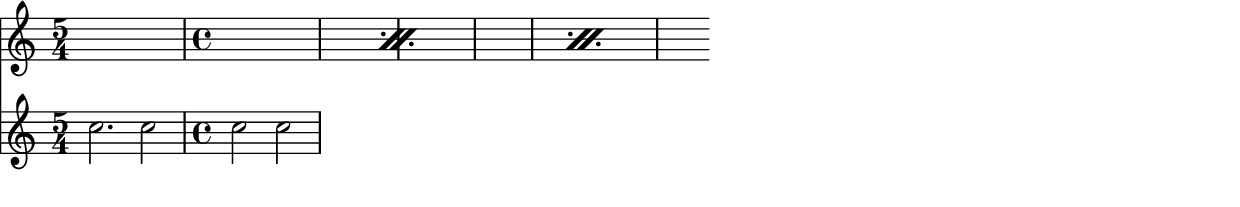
%% Generated by lilypond-book.py
%% Options: [exampleindent=10.16\mm,fragment,indent=0\mm,line-width=160\mm,quote,relative=2]
\include "lilypond-book-preamble.ly"


% ****************************************************************
% Start cut-&-pastable-section
% ****************************************************************



\paper {
  indent = 0\mm
  line-width = 160\mm
  % offset the left padding, also add 1mm as lilypond creates cropped
  % images with a little space on the right
  line-width = #(- line-width (* mm  3.000000) (* mm 1))
  line-width = 160\mm - 2.0 * 10.16\mm
  % offset the left padding, also add 1mm as lilypond creates cropped
  % images with a little space on the right
  line-width = #(- line-width (* mm  3.000000) (* mm 1))
}

\layout {
  
}



\relative c''
{


% ****************************************************************
% ly snippet contents follows:
% ****************************************************************
\sourcefileline 775
\repeat percent 3 { \time 5/4 c2. 2 \time 4/4 2 2 }



% ****************************************************************
% end ly snippet
% ****************************************************************
}
